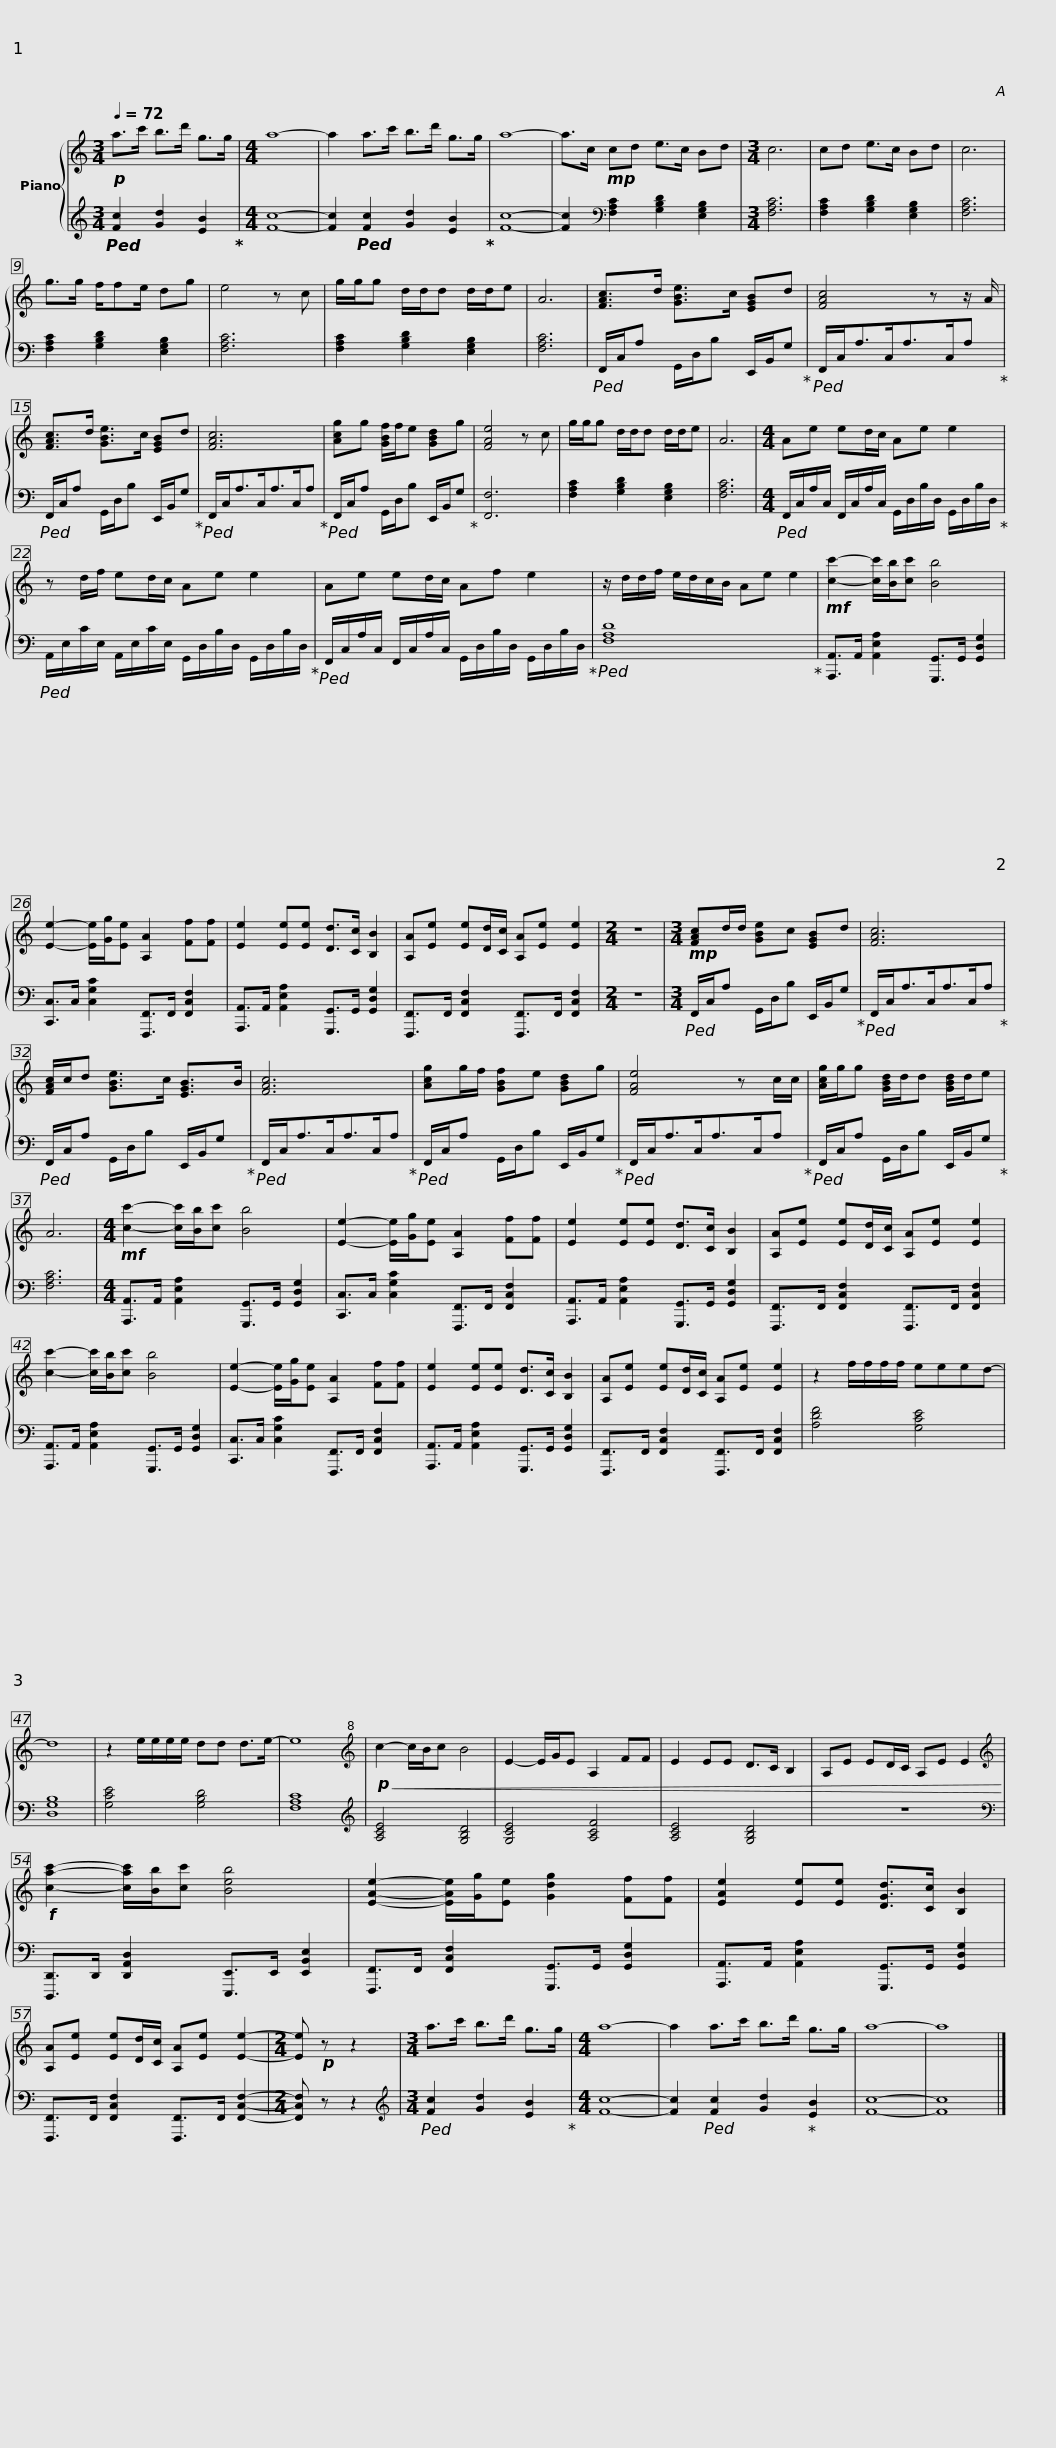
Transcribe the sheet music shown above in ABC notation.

X:1
%%score { 1 | 2 }
L:1/8
Q:1/4=72
M:3/4
I:linebreak $
K:C
V:1 treble
V:2 treble
V:1
!p! a>c' b>d' g>g |[M:4/4] a8- | a2 a>c' b>d' g>g | a8- | a>c!mp! cd e>c Bd | %5
[M:3/4] c6 | cd e>c Bd | c6 |$ g>g f/fe/ dg | e4 z c | %10
 g/g/g d/d/d d/d/e | A6 | [FAc]>d [GBe]>c [EGB]d | [FAc]4 z z/ A/ |$ [FAc]>d [GBe]>c [EGB]d | %15
 [FAc]6 | [Acg]g [GBf]/f/e [GBd]g | [FAe]4 z c | g/g/g d/d/d d/d/e | A6 |$ %20
[M:4/4] Ae ed/c/ Ae e2 | z d/f/ ed/c/ Ae e2 | Ae ed/c/ Af e2 |$ z/ d/d/f/ e/d/c/B/ Ae e2 |!mf! [cc']2- [cc']/[Bb]/[cc'] [Bb]4 | %25
 [Ee]2- [Ee]/[Gg]/[Ee] [A,A]2 [Ff][Ff] | [Ee]2 [Ee][Ee] [Dd]>[Cc] [B,B]2 |$ [A,A][Ee] [Ee][Dd]/[Cc]/ [A,A][Ee] [Ee]2 |[M:2/4] z4 |[M:3/4]!mp! [FAc]d/d/ [GBe]c [EGB]d | %30
 [FAc]6 | [FAc]/c/d [GBe]>c [EGB]>B |$ [FAc]6 | [Acg]g/f/ [GBf]e [GBd]g | [FAe]4 z c/c/ | %35
 [Acg]/g/g [GBd]/d/d [GBd]/d/e | A6 |$[M:4/4]!mf! [cc']2- [cc']/[Bb]/[cc'] [Bb]4 | [Ee]2- [Ee]/[Gg]/[Ee] [A,A]2 [Ff][Ff] | [Ee]2 [Ee][Ee] [Dd]>[Cc] [B,B]2 | %40
 [A,A][Ee] [Ee][Dd]/[Cc]/ [A,A][Ee] [Ee]2 |$ [cc']2- [cc']/[Bb]/[cc'] [Bb]4 | [Ee]2- [Ee]/[Gg]/[Ee] [A,A]2 [Ff][Ff] | [Ee]2 [Ee][Ee] [Dd]>[Cc] [B,B]2 | [A,A][Ee] [Ee][Dd]/[Cc]/ [A,A][Ee] [Ee]2 |$ %45
 z2 f/f/f/f/ eeed- | d8 | z2 e/e/e/e/ dd d>e- | e8 |[K:treble+8]!p!!<(! c2- c/B/c B4 | %50
 E2- E/G/E A,2 FF | E2 EE D>C B,2 |$ A,E ED/C/ A,E E2!<)! |[K:treble]!f! [cac']2- [cac']/[Bb]/[cc'] [Beb]4 | [EAe]2- [EAe]/[Gg]/[Ee] [Gdg]2 [Ff][Ff] | %55
 [EAe]2 [Ee][Ee] [DGd]>[Cc] [B,B]2 |$ [A,A][Ee] [Ee][Dd]/[Cc]/ [A,A][Ee] [Ee]2- |[M:2/4] [Ee]!p! z z2 |[M:3/4] a>c' b>d' g>g |[M:4/4] a8- | %60
 a2 a>c' b>d' g>g | a8- | a8 |] %63
V:2
!ped! [Fc]2 [Gd]2 [EB]2!ped-up! |[M:4/4] [Fc]8- | [Fc]2!ped! [Fc]2 [Gd]2 [EB]2!ped-up! | [Fc]8- | [Fc]2[K:bass] [F,A,C]2 [G,B,D]2 [E,G,B,]2 | %5
[M:3/4] [F,A,C]6 | [F,A,C]2 [G,B,D]2 [E,G,B,]2 | [F,A,C]6 |$ [F,A,C]2 [G,B,D]2 [E,G,B,]2 | [F,A,C]6 | %10
 [F,A,C]2 [G,B,D]2 [E,G,B,]2 | [F,A,C]6 |!ped! F,,/C,/A, G,,/D,/B, E,,/B,,/G,!ped-up! |!ped! F,,/C,<A,C,<A,C,/A,!ped-up! |$!ped! F,,/C,/A, G,,/D,/B, E,,/B,,/G,!ped-up! | %15
!ped! F,,/C,<A,C,<A,C,/A,!ped-up! |!ped! F,,/C,/A, G,,/D,/B, E,,/B,,/G,!ped-up! | [F,,F,]6 | [F,A,C]2 [G,B,D]2 [E,G,B,]2 | [F,A,C]6 |$ %20
[M:4/4]!ped! F,,/C,/A,/C,/ F,,/C,/A,/C,/ G,,/D,/B,/D,/ G,,/D,/B,/D,/!ped-up! |!ped! A,,/E,/C/E,/ A,,/E,/C/E,/ G,,/D,/B,/D,/ G,,/D,/B,/D,/!ped-up! |!ped! F,,/C,/A,/C,/ F,,/C,/A,/C,/ G,,/D,/B,/D,/ G,,/D,/B,/D,/!ped-up! |$!ped! [F,A,D]8!ped-up! | [A,,,A,,]>A,, [A,,E,A,]2 [G,,,G,,]>G,, [G,,D,G,]2 | %25
 [C,,C,]>C, [C,G,C]2 [F,,,F,,]>F,, [F,,C,F,]2 | [A,,,A,,]>A,, [A,,E,A,]2 [G,,,G,,]>G,, [G,,D,G,]2 |$ [F,,,F,,]>F,, [F,,C,F,]2 [F,,,F,,]>F,, [F,,C,F,]2 |[M:2/4] z4 |[M:3/4]!ped! F,,/C,/A, G,,/D,/B, E,,/B,,/G,!ped-up! | %30
!ped! F,,/C,<A,C,<A,C,/A,!ped-up! |!ped! F,,/C,/A, G,,/D,/B, E,,/B,,/G,!ped-up! |$!ped! F,,/C,<A,C,<A,C,/A,!ped-up! |!ped! F,,/C,/A, G,,/D,/B, E,,/B,,/G,!ped-up! |!ped! F,,/C,<A,C,<A,C,/A,!ped-up! | %35
!ped! F,,/C,/A, G,,/D,/B, E,,/B,,/G,!ped-up! | [F,A,C]6 |$[M:4/4] [A,,,A,,]>A,, [A,,E,A,]2 [G,,,G,,]>G,, [G,,D,G,]2 | [C,,C,]>C, [C,G,C]2 [F,,,F,,]>F,, [F,,C,F,]2 | [A,,,A,,]>A,, [A,,E,A,]2 [G,,,G,,]>G,, [G,,D,G,]2 | %40
 [F,,,F,,]>F,, [F,,C,F,]2 [F,,,F,,]>F,, [F,,C,F,]2 |$ [A,,,A,,]>A,, [A,,E,A,]2 [G,,,G,,]>G,, [G,,D,G,]2 | [C,,C,]>C, [C,G,C]2 [F,,,F,,]>F,, [F,,C,F,]2 | [A,,,A,,]>A,, [A,,E,A,]2 [G,,,G,,]>G,, [G,,D,G,]2 | [F,,,F,,]>F,, [F,,C,F,]2 [F,,,F,,]>F,, [F,,C,F,]2 |$ %45
 [A,DF]4 [G,CE]4 | [D,G,B,]8 | [G,CE]4 [G,B,D]4 | [F,A,C]8 |[K:treble] [A,CE]4 [G,B,D]4 | %50
 [G,CE]4 [A,CF]4 | [A,CE]4 [G,B,D]4 |$ z8 |[K:bass] [D,,,D,,]>D,, [D,,A,,D,]2 [E,,,E,,]>E,, [E,,B,,E,]2 | [F,,,F,,]>F,, [F,,C,F,]2 [G,,,G,,]>G,, [G,,D,G,]2 | %55
 [A,,,A,,]>A,, [A,,E,A,]2 [G,,,G,,]>G,, [G,,D,G,]2 |$ [F,,,F,,]>F,, [F,,C,F,]2 [F,,,F,,]>F,, [F,,C,F,]2- |[M:2/4] [F,,C,F,] z z2 |[M:3/4][K:treble]!ped! [Fc]2 [Gd]2 [EB]2!ped-up! |[M:4/4] [Fc]8- | %60
 [Fc]2!ped! [Fc]2 [Gd]2!ped-up! [EB]2 | [Fc]8- | [Fc]8 |] %63
